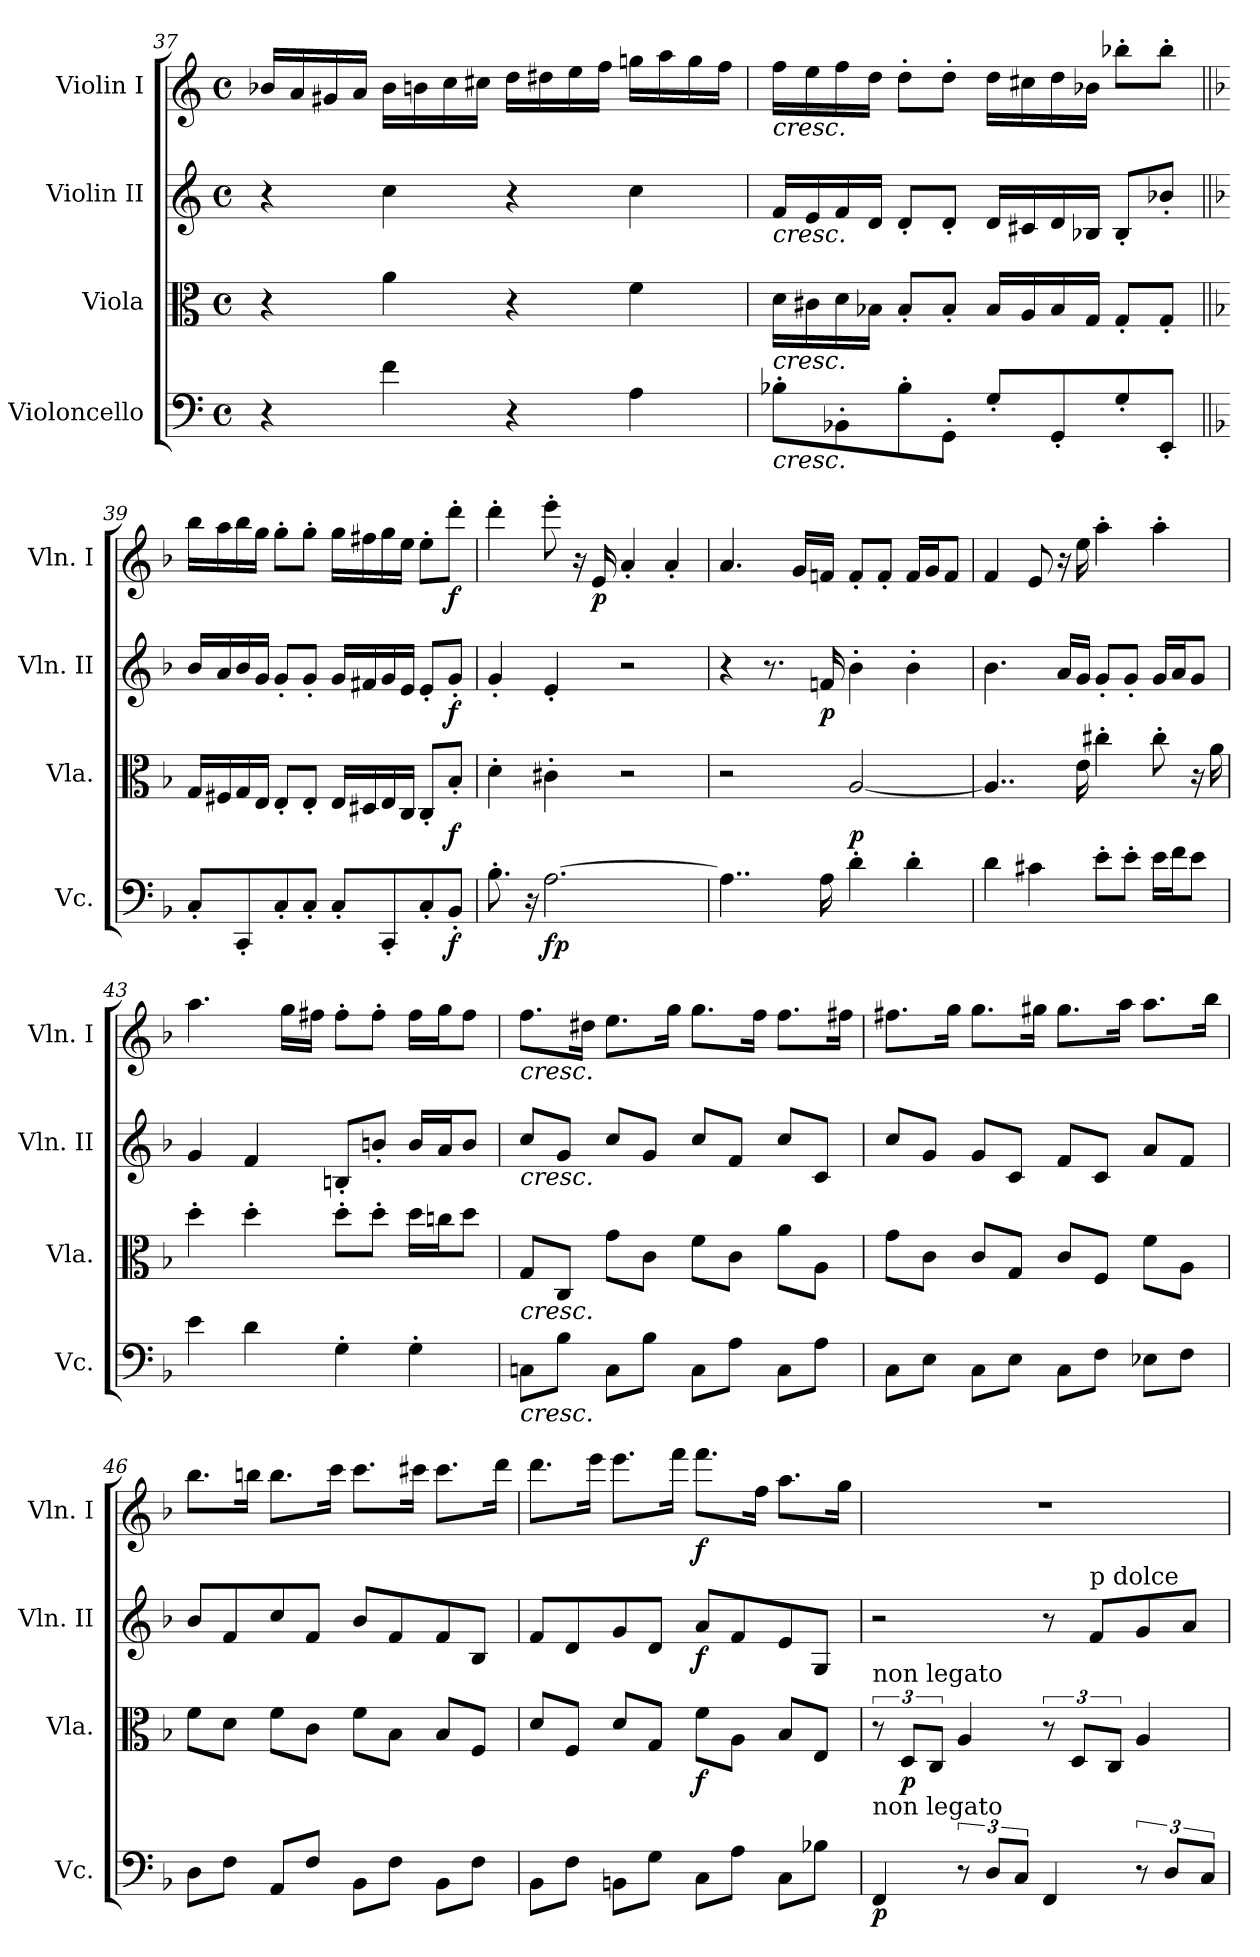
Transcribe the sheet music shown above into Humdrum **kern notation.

**kern	**dynam	**kern	**dynam	**kern	**dynam	**kern	**dynam
*part4	*part4	*part3	*part3	*part2	*part2	*part1	*part1
*staff4	*staff4	*staff3	*staff3	*staff2	*staff2	*staff1	*staff1
*I"Violoncello	*	*I"Viola	*	*I"Violin II	*	*I"Violin I	*
*I'Vc.	*	*I'Vla.	*	*I'Vln. II	*	*I'Vln. I	*
!!LO:PB:g=z
*clefF4	*	*clefC3	*	*clefG2	*	*clefG2	*
*k[]	*	*k[]	*	*k[]	*	*k[]	*
*M4/4	*	*M4/4	*	*M4/4	*	*M4/4	*
*met(c)	*	*met(c)	*	*met(c)	*	*met(c)	*
=37	=37	=37	=37	=37	=37	=37	=37
4r	.	4r	.	4r	.	16b-X/LL	.
.	.	.	.	.	.	16a/	.
.	.	.	.	.	.	16g#X/	.
.	.	.	.	.	.	16a/JJ	.
4f\	.	4a\	.	4cc\	.	16b-\LL	.
.	.	.	.	.	.	16bn\	.
.	.	.	.	.	.	16cc\	.
.	.	.	.	.	.	16cc#X\JJ	.
4r	.	4r	.	4r	.	16dd\LL	.
.	.	.	.	.	.	16dd#X\	.
.	.	.	.	.	.	16ee\	.
.	.	.	.	.	.	16ff\JJ	.
4A\	.	4f\	.	4cc\	.	16ggn\LL	.
.	.	.	.	.	.	16aa\	.
.	.	.	.	.	.	16gg\	.
.	.	.	.	.	.	16ff\JJ	.
=38	=38	=38	=38	=38	=38	=38	=38
!	!	!	!	!	!	!LO:TX:b:i:t=cresc.	!
!	!	!	!	!LO:TX:b:i:t=cresc.	!	!	!
!LO:TX:b:i:t=cresc.	!	!	!	!	!	!	!
!LO:TX:a:i:t=cresc.	!	!	!	!	!	!	!
8B-X'\L	.	16d\LL	.	16f/LL	.	16ff\LL	.
.	.	16c#X\	.	16e/	.	16ee\	.
8BB-X'\	.	16d\	.	16f/	.	16ff\	.
.	.	16B-X\JJ	.	16d/JJ	.	16dd\JJ	.
8B-'\	.	8B-'/L	.	8d'/L	.	8dd'\L	.
8GG'\J	.	8B-'/J	.	8d'/J	.	8dd'\J	.
8G'/L	.	16B-/LL	.	16d/LL	.	16dd\LL	.
.	.	16A/	.	16c#X/	.	16cc#X\	.
8GG'/	.	16B-/	.	16d/	.	16dd\	.
.	.	16G/JJ	.	16B-X/JJ	.	16b-X\JJ	.
8G'/	.	8G'/L	.	8B-'/L	.	8bb-X'\L	.
8EE'/J	.	8G'/J	.	8b-X'/J	.	8bb-'\J	.
!!LO:LB:g=z
=39||	=39||	=39||	=39||	=39||	=39||	=39||	=39||
*k[b-]	*	*k[b-]	*	*k[b-]	*	*k[b-]	*
8C'/L	.	16G/LL	.	16b-/LL	.	16bb-\LL	.
.	.	16F#X/	.	16a/	.	16aa\	.
8CC'/	.	16G/	.	16b-/	.	16bb-\	.
.	.	16E/JJ	.	16g/JJ	.	16gg\JJ	.
8C'/	.	8E'/L	.	8g'/L	.	8gg'\L	.
8C'/J	.	8E'/J	.	8g'/J	.	8gg'\J	.
8C'/L	.	16E/LL	.	16g/LL	.	16gg\LL	.
.	.	16D#X/	.	16f#X/	.	16ff#X\	.
8CC'/	.	16E/	.	16g/	.	16gg\	.
.	.	16C/JJ	.	16e/JJ	.	16ee\JJ	.
8C'/	.	8C'/L	.	8e'/L	.	8ee'\L	.
!	!LO:DY:b	!	!LO:DY:b	!	!LO:DY:b	!	!LO:DY:b
8BB-'/J	f	8B-'/J	f	8g'/J	f	8ddd'\J	f
!!LO:LB:g=z
=40	=40	=40	=40	=40	=40	=40	=40
8.B-'\	.	4d'\	.	4g'/	.	4ddd'\	.
16r	.	.	.	.	.	.	.
!	!LO:DY:b	!	!	!	!	!	!
!	!LO:DY:n=1:b	!	!	!	!	!	!
[2.A\	f p	4c#X'\	.	4e'/	.	8eee'\	.
.	.	.	.	.	.	16r	.
!	!	!	!	!	!	!	!LO:DY:b
.	.	.	.	.	.	16e/	p
.	.	2r	.	2r	.	4a'/	.
.	.	.	.	.	.	4a'/	.
=41	=41	=41	=41	=41	=41	=41	=41
4..A\]	.	2r	.	4r	.	4.a/	.
.	.	.	.	8.r	.	.	.
.	.	.	.	.	.	16g/LL	.
!	!	!	!	!	!LO:DY:b	!	!
16A\	.	.	.	16fn/	p	16fn/JJ	.
!	!	!	!LO:DY:b	!	!	!	!
4d'\	.	[2A/	p	4b-'\	.	8f'/L	.
.	.	.	.	.	.	8f'/J	.
4d'\	.	.	.	4b-'\	.	16f/LL	.
.	.	.	.	.	.	16g/J	.
.	.	.	.	.	.	8f/J	.
=42	=42	=42	=42	=42	=42	=42	=42
4d\	.	4..A/]	.	4.b-\	.	4f/	.
4c#X\	.	.	.	.	.	8e/	.
.	.	.	.	16a/LL	.	16r	.
.	.	16e\	.	16g/JJ	.	16ee\	.
8e'\L	.	4cc#X'\	.	8g'/L	.	4aa'\	.
8e'\J	.	.	.	8g'/J	.	.	.
16e\LL	.	8cc#'\	.	16g/LL	.	4aa'\	.
16f\J	.	.	.	16a/J	.	.	.
8e\J	.	16r	.	8g/J	.	.	.
.	.	16a\	.	.	.	.	.
=43	=43	=43	=43	=43	=43	=43	=43
4e\	.	4dd'\	.	4g/	.	4.aa\	.
4d\	.	4dd'\	.	4f/	.	.	.
.	.	.	.	.	.	16gg\LL	.
.	.	.	.	.	.	16ff#X\JJ	.
4G'\	.	8dd'\L	.	8Bn'/L	.	8ff#'\L	.
.	.	8dd'\J	.	8bn'/J	.	8ff#'\J	.
4G'\	.	16dd\LL	.	16b/LL	.	16ff#\LL	.
.	.	16ccn\J	.	16a/J	.	16gg\J	.
.	.	8dd\J	.	8b/J	.	8ff#\J	.
!!LO:LB:g=z
=44	=44	=44	=44	=44	=44	=44	=44
!	!	!	!	!	!	!LO:TX:b:i:t=cresc.	!
!	!	!	!	!LO:TX:b:i:t=cresc.	!	!	!
!	!	!LO:TX:b:i:t=cresc.	!	!	!	!	!
!LO:TX:b:i:t=cresc.	!	!	!	!	!	!	!
8Cn\L	.	8G/L	.	8cc/L	.	8.ff\L	.
8B-\J	.	8C/J	.	8g/J	.	.	.
.	.	.	.	.	.	16dd#X\Jk	.
8C\L	.	8g\L	.	8cc/L	.	8.ee\L	.
8B-\J	.	8c\J	.	8g/J	.	.	.
.	.	.	.	.	.	16gg\Jk	.
8C\L	.	8f\L	.	8cc/L	.	8.gg\L	.
8A\J	.	8c\J	.	8f/J	.	.	.
.	.	.	.	.	.	16ff\Jk	.
8C\L	.	8a\L	.	8cc/L	.	8.ff\L	.
8A\J	.	8A\J	.	8c/J	.	.	.
.	.	.	.	.	.	16ff#X\Jk	.
=45	=45	=45	=45	=45	=45	=45	=45
8C\L	.	8g\L	.	8cc/L	.	8.ff#X\L	.
8E\J	.	8c\J	.	8g/J	.	.	.
.	.	.	.	.	.	16gg\Jk	.
8C\L	.	8c/L	.	8g/L	.	8.gg\L	.
8E\J	.	8G/J	.	8c/J	.	.	.
.	.	.	.	.	.	16gg#X\Jk	.
8C\L	.	8c/L	.	8f/L	.	8.gg#\L	.
8F\J	.	8F/J	.	8c/J	.	.	.
.	.	.	.	.	.	16aa\Jk	.
8E-X\L	.	8f\L	.	8a/L	.	8.aa\L	.
8F\J	.	8A\J	.	8f/J	.	.	.
.	.	.	.	.	.	16bb-\Jk	.
=46	=46	=46	=46	=46	=46	=46	=46
8D\L	.	8f\L	.	8b-/L	.	8.bb-\L	.
8F\J	.	8d\J	.	8f/	.	.	.
.	.	.	.	.	.	16bbn\Jk	.
8AA/L	.	8f\L	.	8cc/	.	8.bb\L	.
8F/J	.	8c\J	.	8f/J	.	.	.
.	.	.	.	.	.	16ccc\Jk	.
8BB-\L	.	8f\L	.	8b-/L	.	8.ccc\L	.
8F\J	.	8B-\J	.	8f/	.	.	.
.	.	.	.	.	.	16ccc#X\Jk	.
8BB-\L	.	8B-/L	.	8f/	.	8.ccc#\L	.
8F\J	.	8F/J	.	8B-/J	.	.	.
.	.	.	.	.	.	16ddd\Jk	.
!!LO:PB:g=z
=47	=47	=47	=47	=47	=47	=47	=47
8BB-\L	.	8d/L	.	8f/L	.	8.ddd\L	.
8F\J	.	8F/J	.	8d/	.	.	.
.	.	.	.	.	.	16eee\Jk	.
8BBn\L	.	8d/L	.	8g/	.	8.eee\L	.
8G\J	.	8G/J	.	8d/J	.	.	.
.	.	.	.	.	.	16fff\Jk	.
!	!	!	!LO:DY:b	!	!LO:DY:b	!	!LO:DY:b
8C\L	.	8f\L	f	8a/L	f	8.fff\L	f
8A\J	.	8A\J	.	8f/	.	.	.
.	.	.	.	.	.	16ff\Jk	.
8C\L	.	8B-/L	.	8e/	.	8.aa\L	.
8B-X\J	.	8E/J	.	8G/J	.	.	.
.	.	.	.	.	.	16gg\Jk	.
!!LO:LB:g=z
=48	=48	=48	=48	=48	=48	=48	=48
!	!	!LO:TX:a:t=non legato	!	!	!	!	!
!LO:TX:a:t=non legato	!	!	!	!	!	!	!
!	!LO:DY:b	!	!	!	!	!	!
4FF/	p	12r	.	2r	.	1r	.
!	!	!	!LO:DY:b	!	!	!	!
.	.	12D/L	p	.	.	.	.
.	.	12C/J	.	.	.	.	.
12r	.	4A/	.	.	.	.	.
12D/L	.	.	.	.	.	.	.
12C/J	.	.	.	.	.	.	.
4FF/	.	12r	.	8r	.	.	.
.	.	12D/L	.	.	.	.	.
!	!	!	!	!LO:TX:a:t=p dolce	!	!	!
.	.	.	.	8f/L	.	.	.
.	.	12C/J	.	.	.	.	.
12r	.	4A/	.	8g/	.	.	.
12D/L	.	.	.	.	.	.	.
.	.	.	.	8a/J	.	.	.
12C/J	.	.	.	.	.	.	.
=	=	=	=	=	=	=	=
*-	*-	*-	*-	*-	*-	*-	*-
